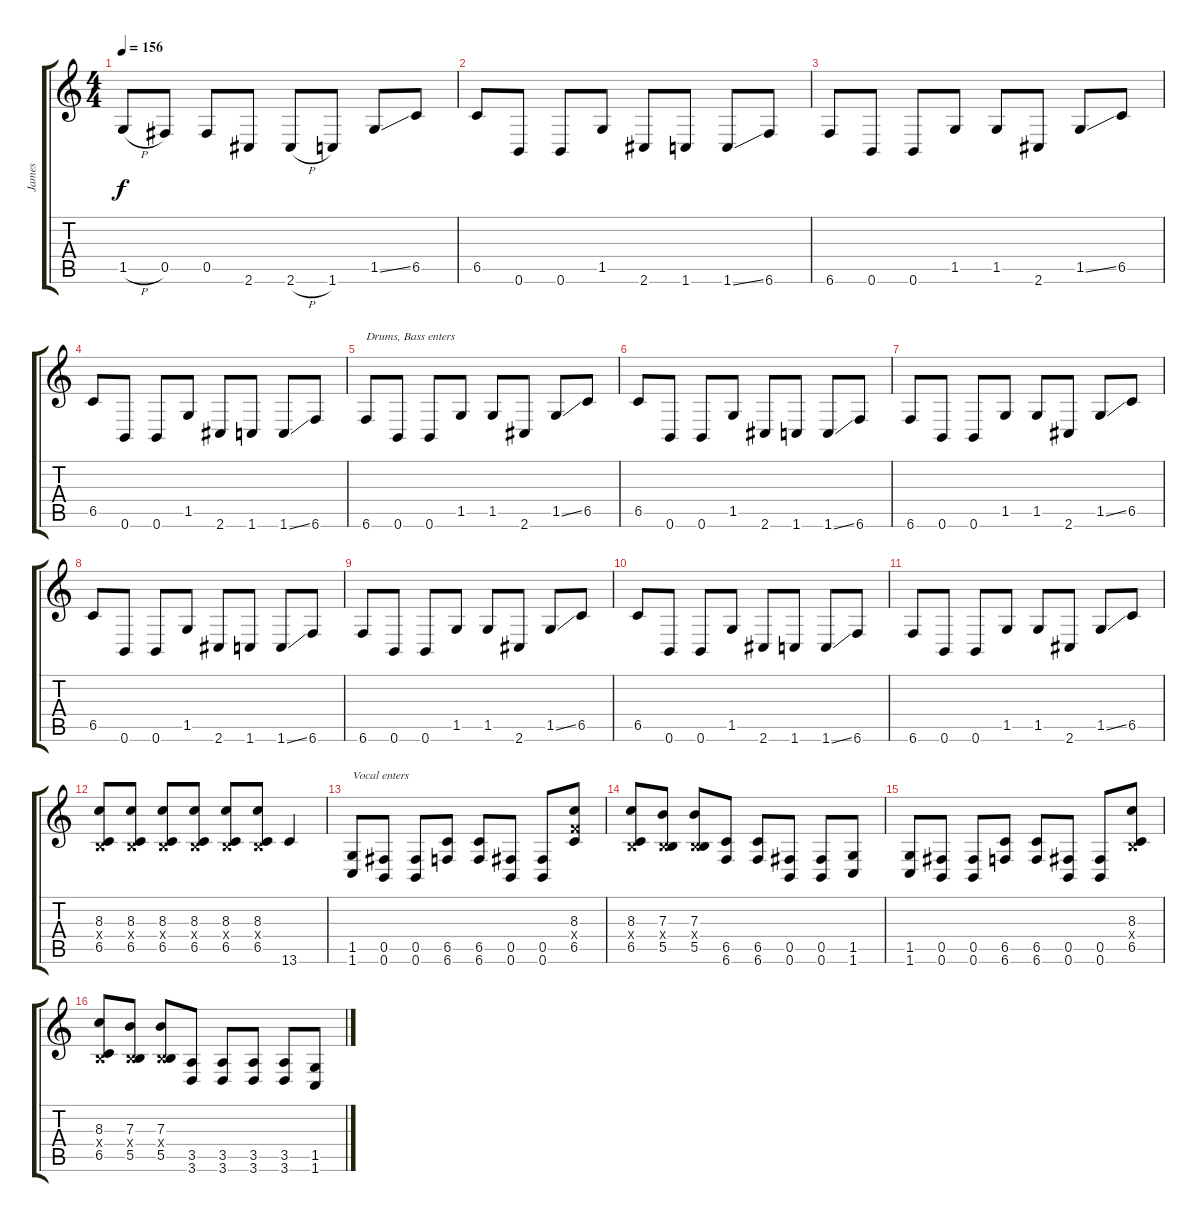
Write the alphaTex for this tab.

\track ("James" "James") {instrument distortionguitar}
\staff {score tabs}
\tuning (Db4 Ab3 E3 B2 Gb2 B1) {hide}
\ts (4 4)
\tempo 156
\clef g2
\ks c
1.5{h}.8{dy f instrument distortionguitar} 0.5.8 0.5.8 2.6.8 2.6{h}.8 1.6.8 1.5{ss}.8 6.5.8 |
6.5.8 0.6.8 0.6.8 1.5.8 2.6.8 1.6.8 1.6{ss}.8 6.6.8 |
6.6.8 0.6.8 0.6.8 1.5.8 1.5.8 2.6.8 1.5{ss}.8 6.5.8 |
6.5.8 0.6.8 0.6.8 1.5.8 2.6.8 1.6.8 1.6{ss}.8 6.6.8 |
6.6.8{txt "Drums, Bass enters"} 0.6.8 0.6.8 1.5.8 1.5.8 2.6.8 1.5{ss}.8 6.5.8 |
6.5.8 0.6.8 0.6.8 1.5.8 2.6.8 1.6.8 1.6{ss}.8 6.6.8 |
6.6.8 0.6.8 0.6.8 1.5.8 1.5.8 2.6.8 1.5{ss}.8 6.5.8 |
6.5.8 0.6.8 0.6.8 1.5.8 2.6.8 1.6.8 1.6{ss}.8 6.6.8 |
6.6.8 0.6.8 0.6.8 1.5.8 1.5.8 2.6.8 1.5{ss}.8 6.5.8 |
6.5.8 0.6.8 0.6.8 1.5.8 2.6.8 1.6.8 1.6{ss}.8 6.6.8 |
6.6.8 0.6.8 0.6.8 1.5.8 1.5.8 2.6.8 1.5{ss}.8 6.5.8 |
(8.3 0.4{x} 6.5).8 (8.3 0.4{x} 6.5).8 (8.3 0.4{x} 6.5).8 (8.3 0.4{x} 6.5).8 (8.3 0.4{x} 6.5).8 (8.3 0.4{x} 6.5).8 13.6.4 |
(1.5 1.6).8{txt "Vocal enters"} (0.5 0.6).8 (0.5 0.6).8 (6.5 6.6).8 (6.5 6.6).8 (0.5 0.6).8 (0.5 0.6).8 (8.3 6.4{x} 6.5).8 |
(8.3 0.4{x} 6.5).8 (7.3 0.4{x} 5.5).8 (7.3 0.4{x} 5.5).8 (6.5 6.6).8 (6.5 6.6).8 (0.5 0.6).8 (0.5 0.6).8 (1.5 1.6).8 |
(1.5 1.6).8 (0.5 0.6).8 (0.5 0.6).8 (6.5 6.6).8 (6.5 6.6).8 (0.5 0.6).8 (0.5 0.6).8 (8.3 0.4{x} 6.5).8 |
(8.3 0.4{x} 6.5).8 (7.3 0.4{x} 5.5).8 (7.3 0.4{x} 5.5).8 (3.5 3.6).8 (3.5 3.6).8 (3.5 3.6).8 (3.5 3.6).8 (1.5 1.6).8
